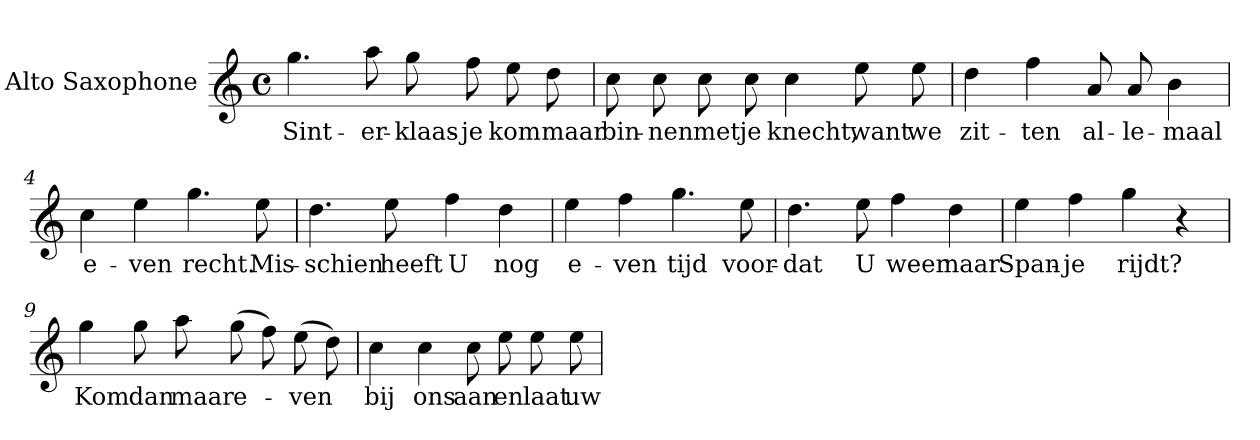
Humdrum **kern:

**kern	**text
*part1	*part1
*staff1	*staff1
*I"Alto Saxophone	*
*I'A. Sax.	*
*clefG2	*
*ITrd5c9	*
*k[b-e-a-]	*
*E-:	*
*M4/4	*
*met(c)	*
=1	=1
4.b-	-Sint-
8cc	-er-
8b-L	-klaas-
8a-	-je
8g	-kom
8f	-maar
=2	=2
8e-L	-bin-
8e-	-nen
8e-	-met
8e-	-je
4e-	-knecht,
8gL	-want
8g	-we
=3	=3
4f	-zit-
4a-	-ten
8cL	-al-
8c	-le-
4d	-maal
=4	=4
4e-	-e-
4g	-ven
4.b-	-recht.
8g	-Mis-
=5	=5
4.f	-schien
8g	-heeft
4a-	-U
4f	-nog
=6	=6
4g	-e-
4a-	-ven
4.b-	-tijd
8g	-voor-
=7	=7
4.f	-dat
8g	-U
4a-	-weer
4f	-naar
=8	=8
4g	-Span-
4a-	-je
4b-	-rijdt?
4r	.
=9	=9
4b-	-Kom
8b-L	-dan
8cc	-maar
(8b-L	-e-
8a-)	.
(8g	-ven
8f)	.
=10	=10
4e-	-bij
4e-	-ons
8e-L	-aan
8g	-en
8g	-laat
8g	-uw
=	=
*-	*-
